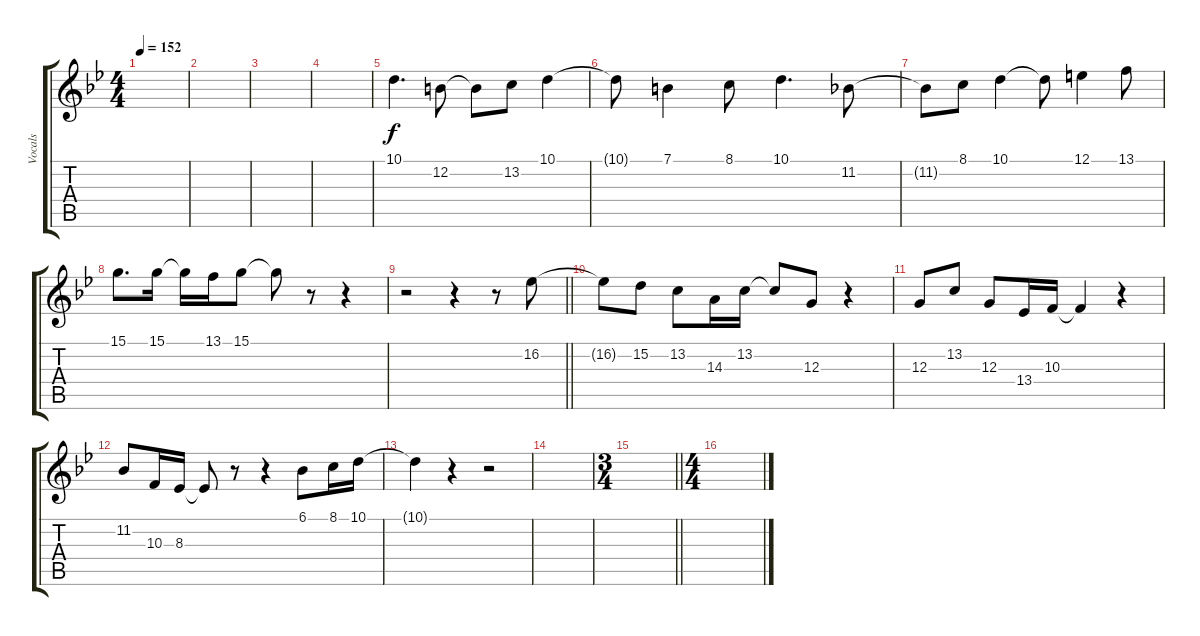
\track ("Vocals" "Vocals") {instrument clarinet}
\staff {score tabs}
\tuning (E4 B3 G3 D3 A2 E2) {hide}
\ts (4 4)
\tempo 152
\clef g2
\ks bb
|
|
|
|
10.1.4{d} 12.2.8 12.2{t}.8 13.2.8 10.1.4 |
10.1{t}.8 7.1.4 8.1.8 10.1.4{d} 11.2.8 |
11.2{t}.8 8.1.8 10.1.4 10.1{t}.8 12.1.4 13.1.8 |
15.1.8{d} 15.1.16 15.1{t}.16 13.1.16 15.1.8 15.1{t}.8 r.8 r.4 |
\barLineRight lightlight
r.2 r.4 r.8 16.2.8 |
16.2{t}.8 15.2.8 13.2.8 14.3.16 13.2.16 13.2{t}.8 12.3.8 r.4 |
12.3.8 13.2.8 12.3.8 13.4.16 10.3.16 10.3{t}.4 r.4 |
11.2.8 10.3.16 8.3.16 8.3{t}.8 r.8 r.4 6.1.8 8.1.16 10.1.16 |
10.1{t}.4 r.4 r.2 |
|
\ts (3 4)
\barLineRight lightlight
|
\ts (4 4)
